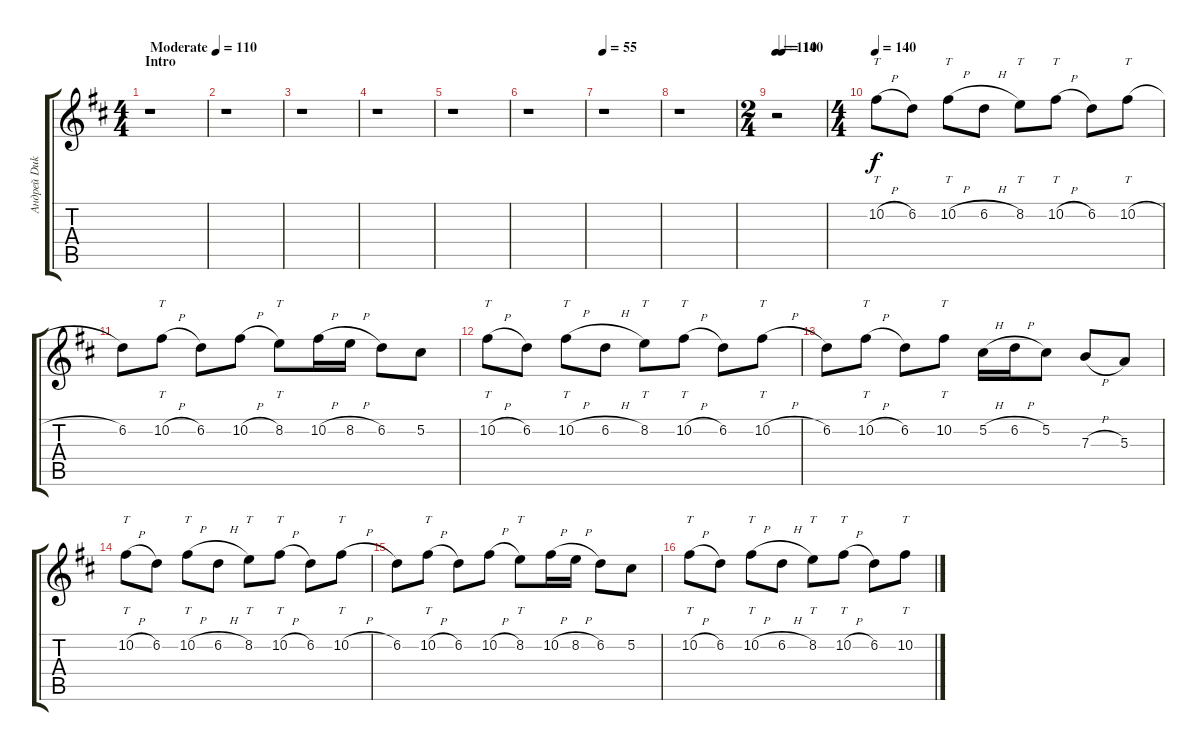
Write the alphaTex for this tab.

\track ("Андрей Duke Анисимов" "Андрей Duk") {instrument distortionguitar}
\staff {score tabs}
\tuning (Db4 Ab3 E3 B2 Gb2 B1) {hide}
\ts (4 4)
\section ("" "Intro")
\tempo (110 "Moderate")
\clef g2
\ks bminor
r.1{dy f instrument distortionguitar} |
r.1 |
r.1 |
r.1 |
r.1 |
r.1 |
\tempo 55
r.1 |
r.1 |
\ts (2 4)
\tempo 110
\tempo (140 0.125)
r.2 |
\ts (4 4)
\tempo 140
10.2{h}.8{tt} 6.2.8 10.2{h}.8{tt} 6.2{h}.8 8.2.8{tt} 10.2{h}.8{tt} 6.2.8 10.2{h}.8{tt} |
6.2.8 10.2{h}.8{tt} 6.2.8 10.2{h}.8 8.2.8{tt} 10.2{h}.16 8.2{h}.16 6.2.8 5.2.8 |
10.2{h}.8{tt} 6.2.8 10.2{h}.8{tt} 6.2{h}.8 8.2.8{tt} 10.2{h}.8{tt} 6.2.8 10.2{h}.8{tt} |
6.2.8 10.2{h}.8{tt} 6.2.8 10.2.8{tt} 5.2{h}.16 6.2{h}.16 5.2.8 7.3{h}.8 5.3.8 |
10.2{h}.8{tt} 6.2.8 10.2{h}.8{tt} 6.2{h}.8 8.2.8{tt} 10.2{h}.8{tt} 6.2.8 10.2{h}.8{tt} |
6.2.8 10.2{h}.8{tt} 6.2.8 10.2{h}.8 8.2.8{tt} 10.2{h}.16 8.2{h}.16 6.2.8 5.2.8 |
10.2{h}.8{tt} 6.2.8 10.2{h}.8{tt} 6.2{h}.8 8.2.8{tt} 10.2{h}.8{tt} 6.2.8 10.2{h}.8{tt}
